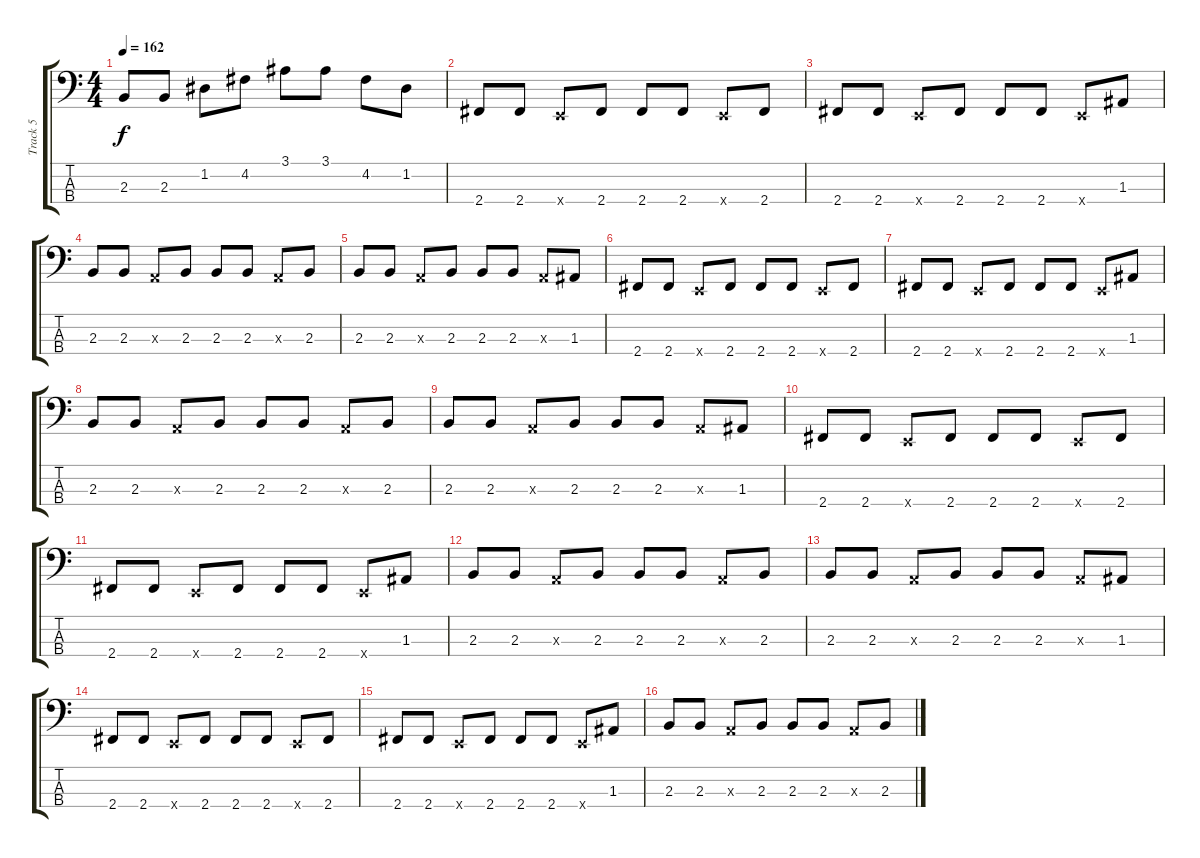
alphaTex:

\track ("Track 5" "Track 5") {instrument electricbasspick}
\staff {score tabs}
\tuning (G2 D2 A1 E1) {hide}
\ts (4 4)
\tempo 162
\clef f4
\ks c
2.3.8{dy f} 2.3.8 1.2.8 4.2.8 3.1.8 3.1.8 4.2.8 1.2.8 |
2.4.8 2.4.8 0.4{x}.8 2.4.8 2.4.8 2.4.8 0.4{x}.8 2.4.8 |
2.4.8 2.4.8 0.4{x}.8 2.4.8 2.4.8 2.4.8 0.4{x}.8 1.3.8 |
2.3.8 2.3.8 0.3{x}.8 2.3.8 2.3.8 2.3.8 0.3{x}.8 2.3.8 |
2.3.8 2.3.8 0.3{x}.8 2.3.8 2.3.8 2.3.8 0.3{x}.8 1.3.8 |
2.4.8 2.4.8 0.4{x}.8 2.4.8 2.4.8 2.4.8 0.4{x}.8 2.4.8 |
2.4.8 2.4.8 0.4{x}.8 2.4.8 2.4.8 2.4.8 0.4{x}.8 1.3.8 |
2.3.8 2.3.8 0.3{x}.8 2.3.8 2.3.8 2.3.8 0.3{x}.8 2.3.8 |
2.3.8 2.3.8 0.3{x}.8 2.3.8 2.3.8 2.3.8 0.3{x}.8 1.3.8 |
2.4.8 2.4.8 0.4{x}.8 2.4.8 2.4.8 2.4.8 0.4{x}.8 2.4.8 |
2.4.8 2.4.8 0.4{x}.8 2.4.8 2.4.8 2.4.8 0.4{x}.8 1.3.8 |
2.3.8 2.3.8 0.3{x}.8 2.3.8 2.3.8 2.3.8 0.3{x}.8 2.3.8 |
2.3.8 2.3.8 0.3{x}.8 2.3.8 2.3.8 2.3.8 0.3{x}.8 1.3.8 |
2.4.8 2.4.8 0.4{x}.8 2.4.8 2.4.8 2.4.8 0.4{x}.8 2.4.8 |
2.4.8 2.4.8 0.4{x}.8 2.4.8 2.4.8 2.4.8 0.4{x}.8 1.3.8 |
2.3.8 2.3.8 0.3{x}.8 2.3.8 2.3.8 2.3.8 0.3{x}.8 2.3.8
